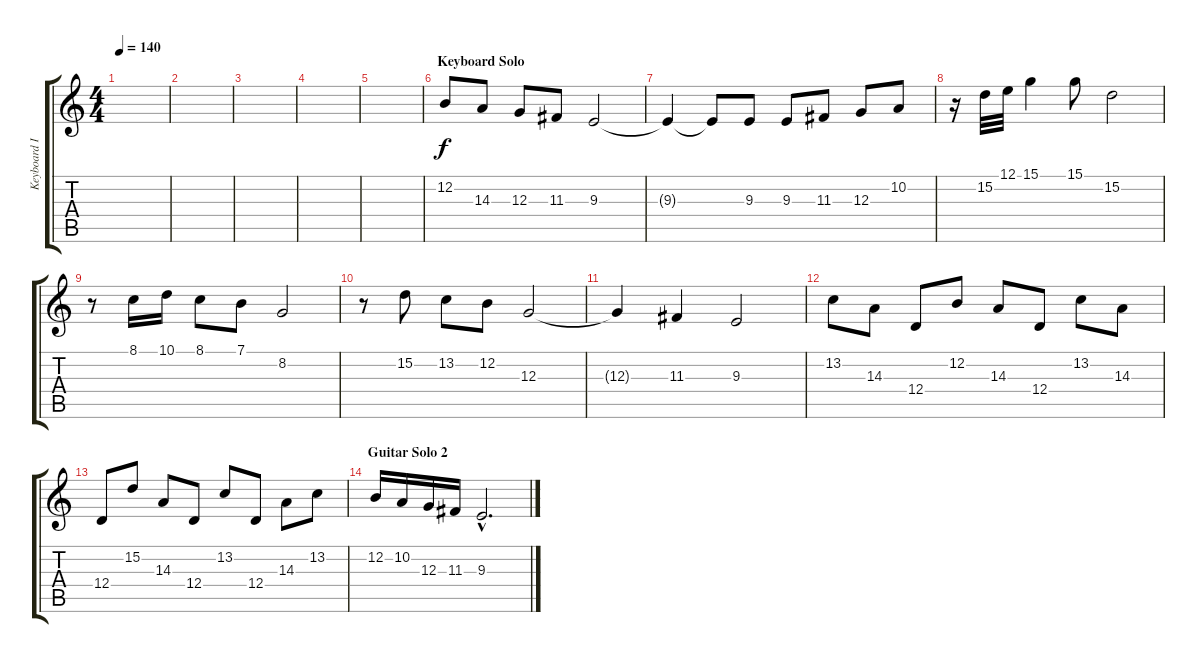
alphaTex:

\track ("Keyboard II" "Keyboard I") {instrument lead1square}
\staff {score tabs}
\tuning (E4 B3 G3 D3 A2 E2) {hide}
\ts (4 4)
\tempo 140
\clef g2
\ks c
|
|
|
|
|
\section ("" "Keyboard Solo")
12.2.8{volume 16 instrument harpsichord} 14.3.8 12.3.8 11.3.8 9.3.2 |
9.3{t}.4 9.3{t}.8 9.3.8 9.3.8 11.3.8 12.3.8 10.2.8 |
r.16 15.2.32 12.1.32 15.1.4 15.1.8 15.2.2 |
r.8 8.1.16 10.1.16 8.1.8 7.1.8 8.2.2 |
r.8 15.2.8 13.2.8 12.2.8 12.3.2 |
12.3{t}.4 11.3.4 9.3.2 |
13.2.8 14.3.8 12.4.8 12.2.8 14.3.8 12.4.8 13.2.8 14.3.8 |
12.4.8 15.2.8 14.3.8 12.4.8 13.2.8 12.4.8 14.3.8 13.2.8 |
\section ("" "Guitar Solo 2")
12.2.16 10.2.16 12.3.16 11.3.16 9.3{hac}.2{d}
